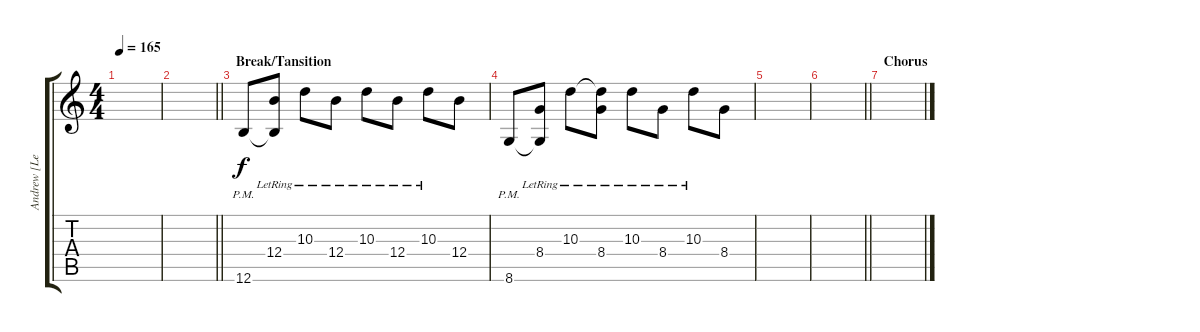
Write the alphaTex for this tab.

\track ("Andrew [Lead]" "Andrew [Le") {instrument distortionguitar}
\staff {score tabs}
\tuning (Db4 Ab3 E3 B2 Gb2 B1) {hide}
\ts (4 4)
\tempo 165
\clef g2
\ks c
|
\barLineRight lightlight
|
\section ("" "Break/Tansition")
12.6{pm}.8{volume 11} (12.4{lr} 12.6{t}).8 10.3{lr}.8 12.4{lr}.8 10.3{lr}.8{volume 3} 12.4{lr}.8 10.3{lr}.8 12.4.8 |
8.6{pm}.8{volume 11} (8.4{lr} 8.6{t}).8 10.3{lr}.8 (10.3{t} 8.4{lr}).8 10.3{lr}.8{volume 3} 8.4{lr}.8 10.3{lr}.8 8.4.8 |
|
\barLineRight lightlight
|
\section ("" "Chorus")
